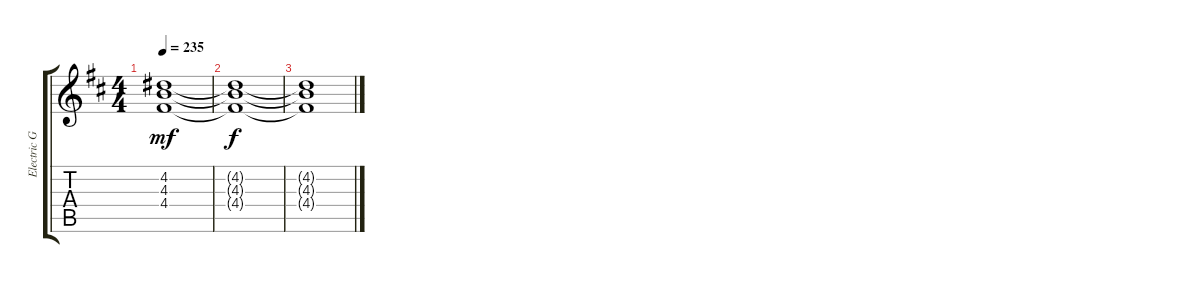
\track ("Electric Guitar" "Electric G") {instrument distortionguitar}
\staff {score tabs}
\tuning (E4 B3 G3 D3 A2 E2) {hide}
\ts (4 4)
\tempo 235
\clef g2
\ks d
(4.2 4.3 4.4).1{dy mf} |
(4.2{t} 4.3{t} 4.4{t}).1{dy f} |
(4.2{t} 4.3{t} 4.4{t}).1
